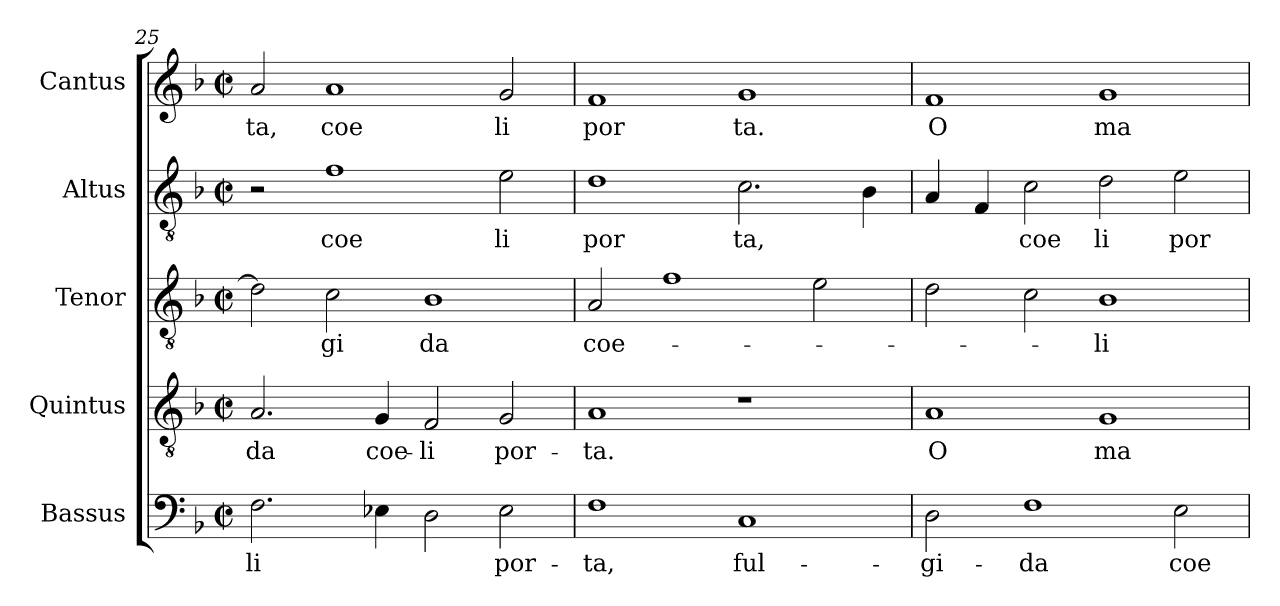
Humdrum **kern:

**kern	**text	**kern	**text	**kern	**text	**kern	**text	**kern	**text
*part5	*part5	*part4	*part4	*part3	*part3	*part2	*part2	*part1	*part1
*staff5	*staff5	*staff4	*staff4	*staff3	*staff3	*staff2	*staff2	*staff1	*staff1
*I"Bassus	*	*I"Quintus	*	*I"Tenor	*	*I"Altus	*	*I"Cantus	*
*clefF4	*	*clefGv2	*	*clefGv2	*	*clefGv2	*	*clefG2	*
*k[b-]	*	*k[b-]	*	*k[b-]	*	*k[b-]	*	*k[b-]	*
*F:	*	*F:	*	*F:	*	*F:	*	*F:	*
*M2/2	*	*M2/2	*	*M2/2	*	*M2/2	*	*M2/2	*
*met(c|)	*	*met(c|)	*	*met(c|)	*	*met(c|)	*	*met(c|)	*
=25	=25	=25	=25	=25	=25	=25	=25	=25	=25
!	!LO:LY:b:cj	!	!LO:LY:b:cj	!	!	!	!	!	!LO:LY:b:cj
2.F\	-li	2.A/	-da	2d\]	.	2r	.	2a/	ta,
!	!	!	!	!	!LO:LY:b:cj	!	!LO:LY:b:cj	!	!LO:LY:b:cj
.	.	.	.	2c\	gi	1f	coe	1a	coe
!	!	!	!LO:LY:b:cj	!	!	!	!	!	!
4E-\	.	4G/	coe-	.	.	.	.	.	.
!	!	!	!LO:LY:b:cj	!	!LO:LY:b:cj	!	!	!	!
2D\	.	2F/	-li	1B-	da	.	.	.	.
!	!LO:LY:b:cj	!	!LO:LY:b:cj	!	!	!	!LO:LY:b:cj	!	!LO:LY:b:cj
2E-\	por-	2G/	por-	.	.	2e\	li	2g/	li
!!LO:LB:g=z
=26	=26	=26	=26	=26	=26	=26	=26	=26	=26
!	!LO:LY:b:cj	!	!LO:LY:b:cj	!	!LO:LY:b	!	!LO:LY:b:cj	!	!LO:LY:b:cj
1F	-ta,	1A	-ta.	2A/	coe-	1d	por	1f	por
.	.	.	.	1f	.	.	.	.	.
!	!LO:LY:b:cj	!	!	!	!	!	!LO:LY:b:cj	!	!LO:LY:b:cj
1C	ful-	1r	.	.	.	2.c\	ta,	1g	ta.
.	.	.	.	2e\	.	.	.	.	.
.	.	.	.	.	.	4B-\	.	.	.
=27	=27	=27	=27	=27	=27	=27	=27	=27	=27
!	!LO:LY:b:cj	!	!LO:LY:b:cj	!	!	!	!	!	!LO:LY:b:cj
2D\	-gi-	1A	O	2d\	.	4A/	.	1f	O
.	.	.	.	.	.	4F/	.	.	.
!	!LO:LY:b:cj	!	!	!	!	!	!LO:LY:b:cj	!	!
1F	-da	.	.	2c\	.	2c\	coe	.	.
!	!	!	!LO:LY:b:cj	!	!LO:LY:b:cj	!	!LO:LY:b:cj	!	!LO:LY:b:cj
.	.	1G	ma-	1B-	-li	2d\	li	1g	ma
!	!LO:LY:b:cj	!	!	!	!	!	!LO:LY:b:cj	!	!
2E\	coe-	.	.	.	.	2e\	por	.	.
=	=	=	=	=	=	=	=	=	=
*-	*-	*-	*-	*-	*-	*-	*-	*-	*-
